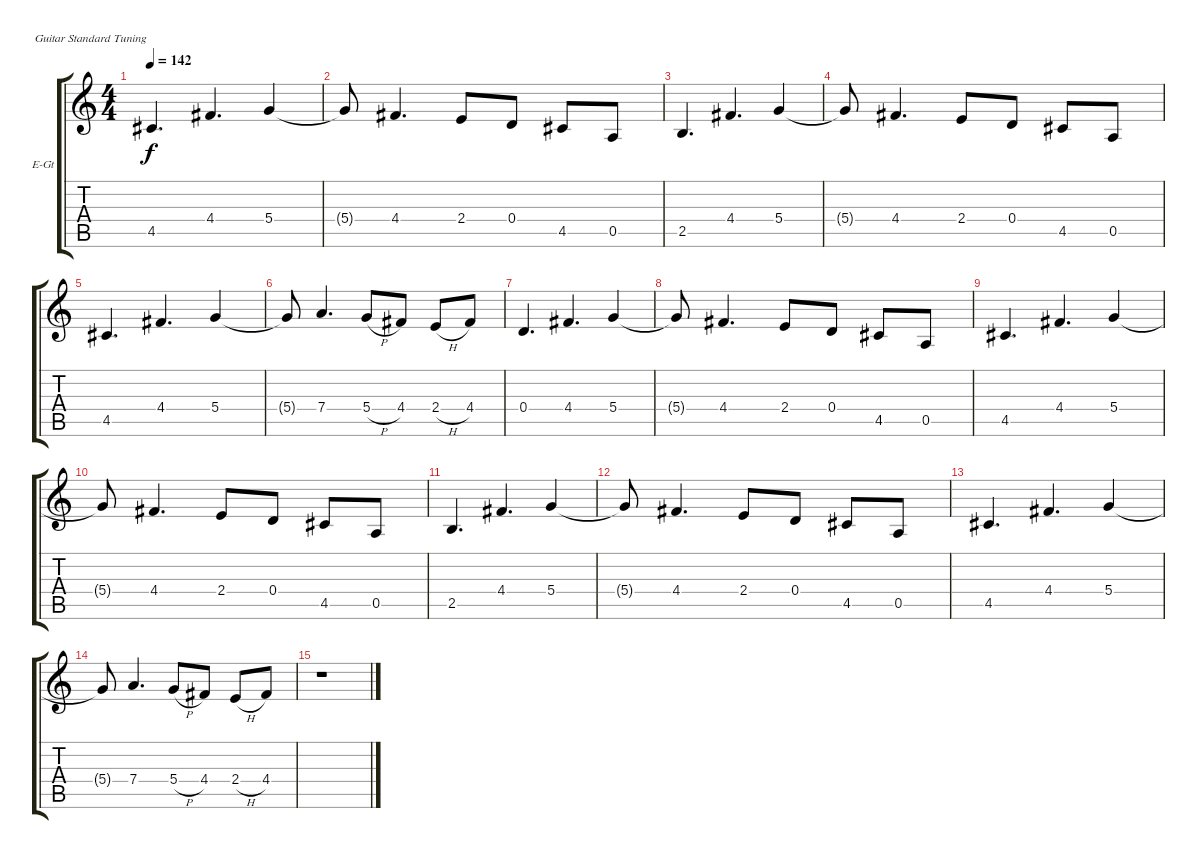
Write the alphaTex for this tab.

\bracketExtendMode groupsimilarinstruments
\firstSystemTrackNameOrientation horizontal
\otherSystemsTrackNameOrientation horizontal
\track ("Gtr. 2, Gtr.5" "E-Gt") {instrument overdrivenguitar}
\staff {score tabs}
\tuning (E4 B3 G3 D3 A2 E2)
\ts (4 4)
\tempo 142
\clef g2
\ks c
4.5.4{d dy f} 4.4.4{d} 5.4.4 |
5.4{t}.8 4.4.4{d} 2.4.8 0.4.8 4.5.8 0.5.8 |
2.5.4{d} 4.4.4{d} 5.4.4 |
5.4{t}.8 4.4.4{d} 2.4.8 0.4.8 4.5.8 0.5.8 |
4.5.4{d} 4.4.4{d} 5.4.4 |
5.4{t}.8 7.4.4{d} 5.4{h}.8 4.4.8 2.4{h}.8 4.4.8 |
0.4.4{d} 4.4.4{d} 5.4.4 |
5.4{t}.8 4.4.4{d} 2.4.8 0.4.8 4.5.8 0.5.8 |
4.5.4{d} 4.4.4{d} 5.4.4 |
5.4{t}.8 4.4.4{d} 2.4.8 0.4.8 4.5.8 0.5.8 |
2.5.4{d} 4.4.4{d} 5.4.4 |
5.4{t}.8 4.4.4{d} 2.4.8 0.4.8 4.5.8 0.5.8 |
4.5.4{d} 4.4.4{d} 5.4.4 |
5.4{t}.8 7.4.4{d} 5.4{h}.8 4.4.8 2.4{h}.8 4.4.8 |
r.1
